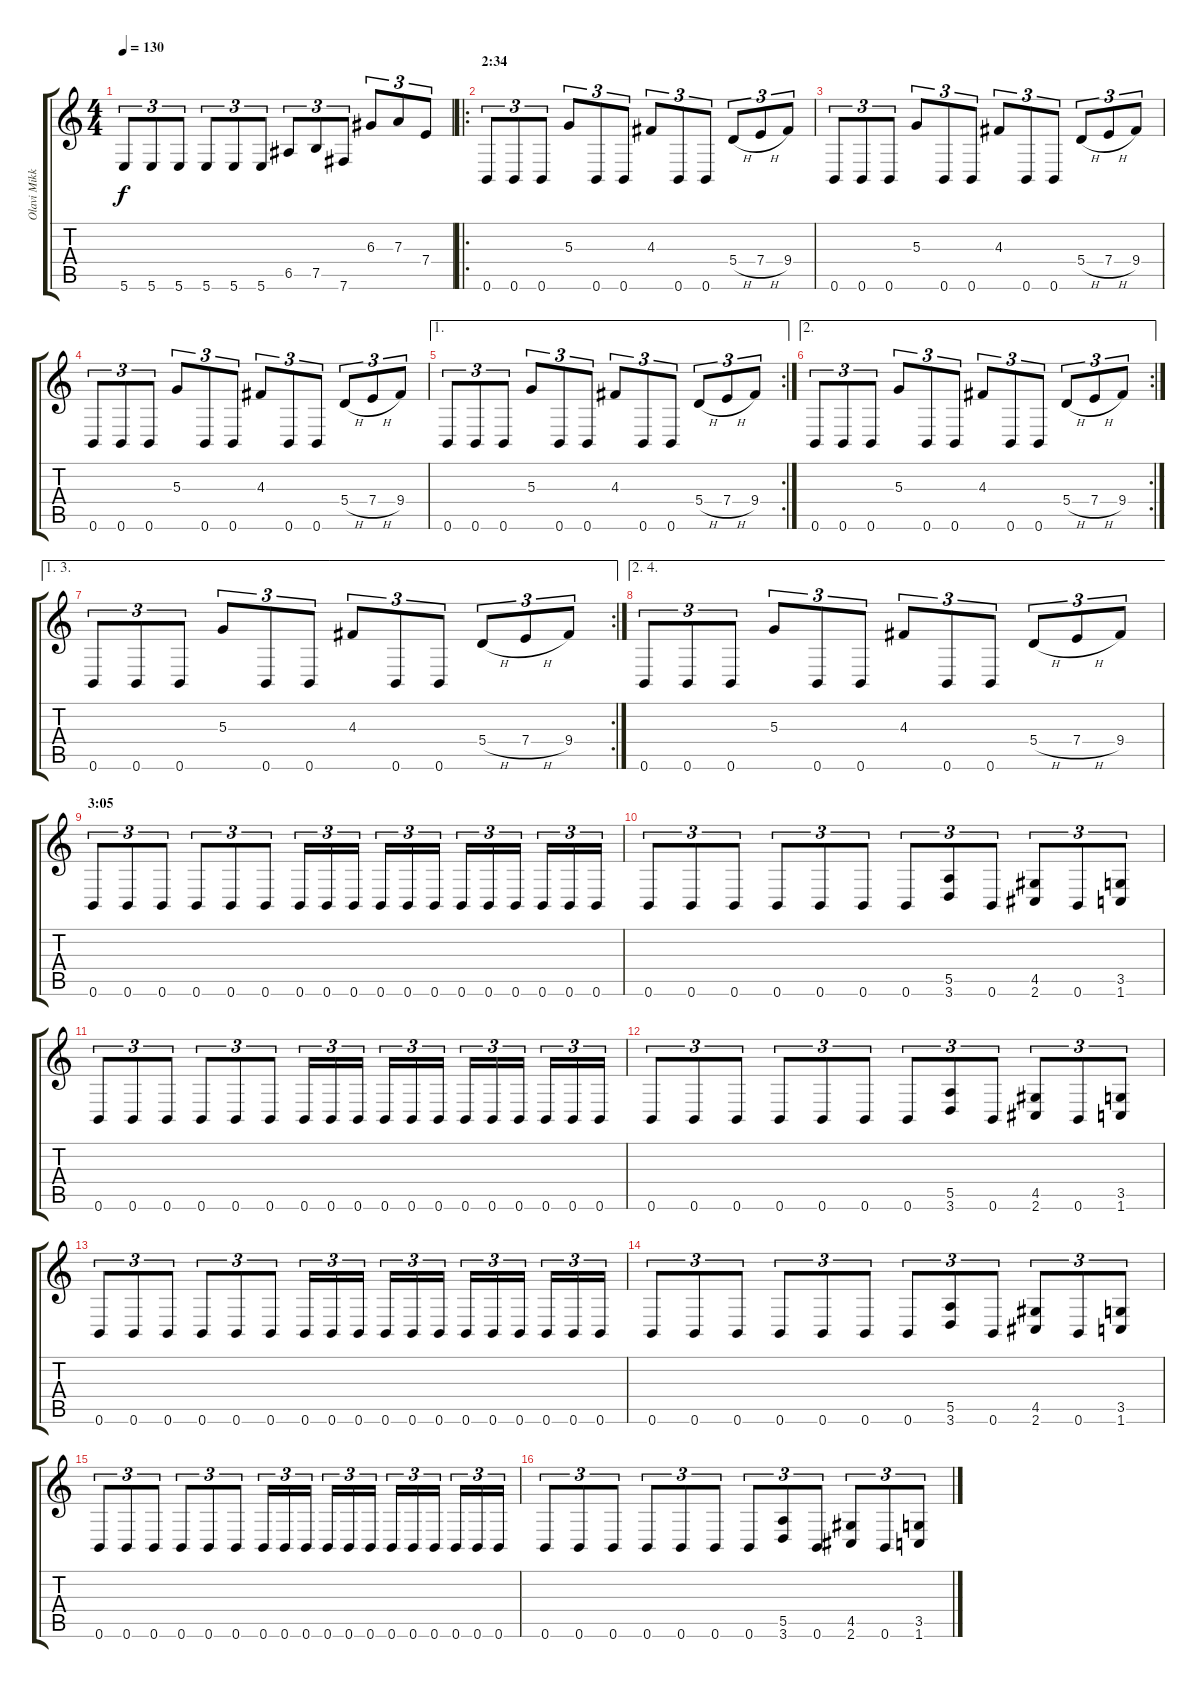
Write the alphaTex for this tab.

\track ("Olavi Mikkonen" "Olavi Mikk") {instrument distortionguitar}
\staff {score tabs}
\tuning (B3 Gb3 D3 A2 E2 B1) {hide}
\ts (4 4)
\tempo 130
\clef g2
\ks c
5.6.8{tu (3 2) dy f} 5.6.8{tu (3 2)} 5.6.8{tu (3 2)} 5.6.8{tu (3 2)} 5.6.8{tu (3 2)} 5.6.8{tu (3 2)} 6.5.8{tu (3 2)} 7.5.8{tu (3 2)} 7.6.8{tu (3 2)} 6.3.8{tu (3 2)} 7.3.8{tu (3 2)} 7.4.8{tu (3 2)} |
\ro
\section ("" "2:34")
0.6.8{tu (3 2)} 0.6.8{tu (3 2)} 0.6.8{tu (3 2)} 5.3.8{tu (3 2)} 0.6.8{tu (3 2)} 0.6.8{tu (3 2)} 4.3.8{tu (3 2)} 0.6.8{tu (3 2)} 0.6.8{tu (3 2)} 5.4{h}.8{tu (3 2)} 7.4{h}.8{tu (3 2)} 9.4.8{tu (3 2)} |
0.6.8{tu (3 2)} 0.6.8{tu (3 2)} 0.6.8{tu (3 2)} 5.3.8{tu (3 2)} 0.6.8{tu (3 2)} 0.6.8{tu (3 2)} 4.3.8{tu (3 2)} 0.6.8{tu (3 2)} 0.6.8{tu (3 2)} 5.4{h}.8{tu (3 2)} 7.4{h}.8{tu (3 2)} 9.4.8{tu (3 2)} |
0.6.8{tu (3 2)} 0.6.8{tu (3 2)} 0.6.8{tu (3 2)} 5.3.8{tu (3 2)} 0.6.8{tu (3 2)} 0.6.8{tu (3 2)} 4.3.8{tu (3 2)} 0.6.8{tu (3 2)} 0.6.8{tu (3 2)} 5.4{h}.8{tu (3 2)} 7.4{h}.8{tu (3 2)} 9.4.8{tu (3 2)} |
\ae 1
\rc 2
0.6.8{tu (3 2)} 0.6.8{tu (3 2)} 0.6.8{tu (3 2)} 5.3.8{tu (3 2)} 0.6.8{tu (3 2)} 0.6.8{tu (3 2)} 4.3.8{tu (3 2)} 0.6.8{tu (3 2)} 0.6.8{tu (3 2)} 5.4{h}.8{tu (3 2)} 7.4{h}.8{tu (3 2)} 9.4.8{tu (3 2)} |
\ae 2
\rc 2
0.6.8{tu (3 2)} 0.6.8{tu (3 2)} 0.6.8{tu (3 2)} 5.3.8{tu (3 2)} 0.6.8{tu (3 2)} 0.6.8{tu (3 2)} 4.3.8{tu (3 2)} 0.6.8{tu (3 2)} 0.6.8{tu (3 2)} 5.4{h}.8{tu (3 2)} 7.4{h}.8{tu (3 2)} 9.4.8{tu (3 2)} |
\ae (1 3)
\rc 2
0.6.8{tu (3 2)} 0.6.8{tu (3 2)} 0.6.8{tu (3 2)} 5.3.8{tu (3 2)} 0.6.8{tu (3 2)} 0.6.8{tu (3 2)} 4.3.8{tu (3 2)} 0.6.8{tu (3 2)} 0.6.8{tu (3 2)} 5.4{h}.8{tu (3 2)} 7.4{h}.8{tu (3 2)} 9.4.8{tu (3 2)} |
\ae (2 4)
0.6.8{tu (3 2)} 0.6.8{tu (3 2)} 0.6.8{tu (3 2)} 5.3.8{tu (3 2)} 0.6.8{tu (3 2)} 0.6.8{tu (3 2)} 4.3.8{tu (3 2)} 0.6.8{tu (3 2)} 0.6.8{tu (3 2)} 5.4{h}.8{tu (3 2)} 7.4{h}.8{tu (3 2)} 9.4.8{tu (3 2)} |
\section ("" "3:05")
0.6.8{tu (3 2)} 0.6.8{tu (3 2)} 0.6.8{tu (3 2)} 0.6.8{tu (3 2)} 0.6.8{tu (3 2)} 0.6.8{tu (3 2)} 0.6.16{tu (3 2)} 0.6.16{tu (3 2)} 0.6.16{tu (3 2)} 0.6.16{tu (3 2)} 0.6.16{tu (3 2)} 0.6.16{tu (3 2)} 0.6.16{tu (3 2)} 0.6.16{tu (3 2)} 0.6.16{tu (3 2)} 0.6.16{tu (3 2)} 0.6.16{tu (3 2)} 0.6.16{tu (3 2)} |
0.6.8{tu (3 2)} 0.6.8{tu (3 2)} 0.6.8{tu (3 2)} 0.6.8{tu (3 2)} 0.6.8{tu (3 2)} 0.6.8{tu (3 2)} 0.6.8{tu (3 2)} (5.5 3.6).8{tu (3 2)} 0.6.8{tu (3 2)} (4.5 2.6).8{tu (3 2)} 0.6.8{tu (3 2)} (3.5 1.6).8{tu (3 2)} |
0.6.8{tu (3 2)} 0.6.8{tu (3 2)} 0.6.8{tu (3 2)} 0.6.8{tu (3 2)} 0.6.8{tu (3 2)} 0.6.8{tu (3 2)} 0.6.16{tu (3 2)} 0.6.16{tu (3 2)} 0.6.16{tu (3 2)} 0.6.16{tu (3 2)} 0.6.16{tu (3 2)} 0.6.16{tu (3 2)} 0.6.16{tu (3 2)} 0.6.16{tu (3 2)} 0.6.16{tu (3 2)} 0.6.16{tu (3 2)} 0.6.16{tu (3 2)} 0.6.16{tu (3 2)} |
0.6.8{tu (3 2)} 0.6.8{tu (3 2)} 0.6.8{tu (3 2)} 0.6.8{tu (3 2)} 0.6.8{tu (3 2)} 0.6.8{tu (3 2)} 0.6.8{tu (3 2)} (5.5 3.6).8{tu (3 2)} 0.6.8{tu (3 2)} (4.5 2.6).8{tu (3 2)} 0.6.8{tu (3 2)} (3.5 1.6).8{tu (3 2)} |
0.6.8{tu (3 2)} 0.6.8{tu (3 2)} 0.6.8{tu (3 2)} 0.6.8{tu (3 2)} 0.6.8{tu (3 2)} 0.6.8{tu (3 2)} 0.6.16{tu (3 2)} 0.6.16{tu (3 2)} 0.6.16{tu (3 2)} 0.6.16{tu (3 2)} 0.6.16{tu (3 2)} 0.6.16{tu (3 2)} 0.6.16{tu (3 2)} 0.6.16{tu (3 2)} 0.6.16{tu (3 2)} 0.6.16{tu (3 2)} 0.6.16{tu (3 2)} 0.6.16{tu (3 2)} |
0.6.8{tu (3 2)} 0.6.8{tu (3 2)} 0.6.8{tu (3 2)} 0.6.8{tu (3 2)} 0.6.8{tu (3 2)} 0.6.8{tu (3 2)} 0.6.8{tu (3 2)} (5.5 3.6).8{tu (3 2)} 0.6.8{tu (3 2)} (4.5 2.6).8{tu (3 2)} 0.6.8{tu (3 2)} (3.5 1.6).8{tu (3 2)} |
0.6.8{tu (3 2)} 0.6.8{tu (3 2)} 0.6.8{tu (3 2)} 0.6.8{tu (3 2)} 0.6.8{tu (3 2)} 0.6.8{tu (3 2)} 0.6.16{tu (3 2)} 0.6.16{tu (3 2)} 0.6.16{tu (3 2)} 0.6.16{tu (3 2)} 0.6.16{tu (3 2)} 0.6.16{tu (3 2)} 0.6.16{tu (3 2)} 0.6.16{tu (3 2)} 0.6.16{tu (3 2)} 0.6.16{tu (3 2)} 0.6.16{tu (3 2)} 0.6.16{tu (3 2)} |
0.6.8{tu (3 2)} 0.6.8{tu (3 2)} 0.6.8{tu (3 2)} 0.6.8{tu (3 2)} 0.6.8{tu (3 2)} 0.6.8{tu (3 2)} 0.6.8{tu (3 2)} (5.5 3.6).8{tu (3 2)} 0.6.8{tu (3 2)} (4.5 2.6).8{tu (3 2)} 0.6.8{tu (3 2)} (3.5 1.6).8{tu (3 2)}
